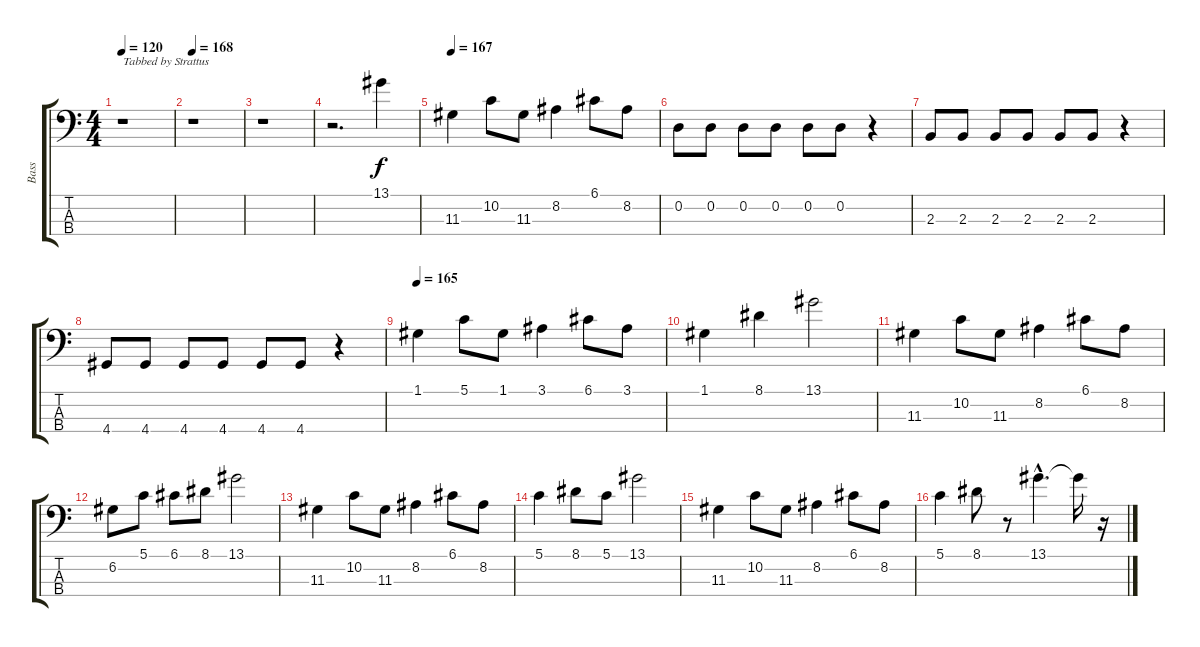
\track ("Bass" "Bass") {instrument fretlessbass}
\staff {score tabs}
\tuning (G2 D2 A1 E1) {hide}
\ts (4 4)
\tempo 120
\clef f4
\ks c
r.1{txt "Tabbed by Strattus" dy f instrument fretlessbass} |
\tempo 168
r.1 |
r.1 |
r.2{d} 13.1.4 |
\tempo 167
11.3.4 10.2.8 11.3.8 8.2.4 6.1.8 8.2.8 |
0.2.8 0.2.8 0.2.8 0.2.8 0.2.8 0.2.8 r.4 |
2.3.8 2.3.8 2.3.8 2.3.8 2.3.8 2.3.8 r.4 |
4.4.8 4.4.8 4.4.8 4.4.8 4.4.8 4.4.8 r.4 |
\tempo 165
1.1.4 5.1.8 1.1.8 3.1.4 6.1.8 3.1.8 |
1.1.4 8.1.4 13.1.2 |
11.3.4 10.2.8 11.3.8 8.2.4 6.1.8 8.2.8 |
6.2.8 5.1.8 6.1.8 8.1.8 13.1.2 |
11.3.4 10.2.8 11.3.8 8.2.4 6.1.8 8.2.8 |
5.1.4 8.1.8 5.1.8 13.1.2 |
11.3.4 10.2.8 11.3.8 8.2.4 6.1.8 8.2.8 |
5.1.4 8.1.8 r.8 13.1{hac}.4{d} 13.1{t}.16 r.16
